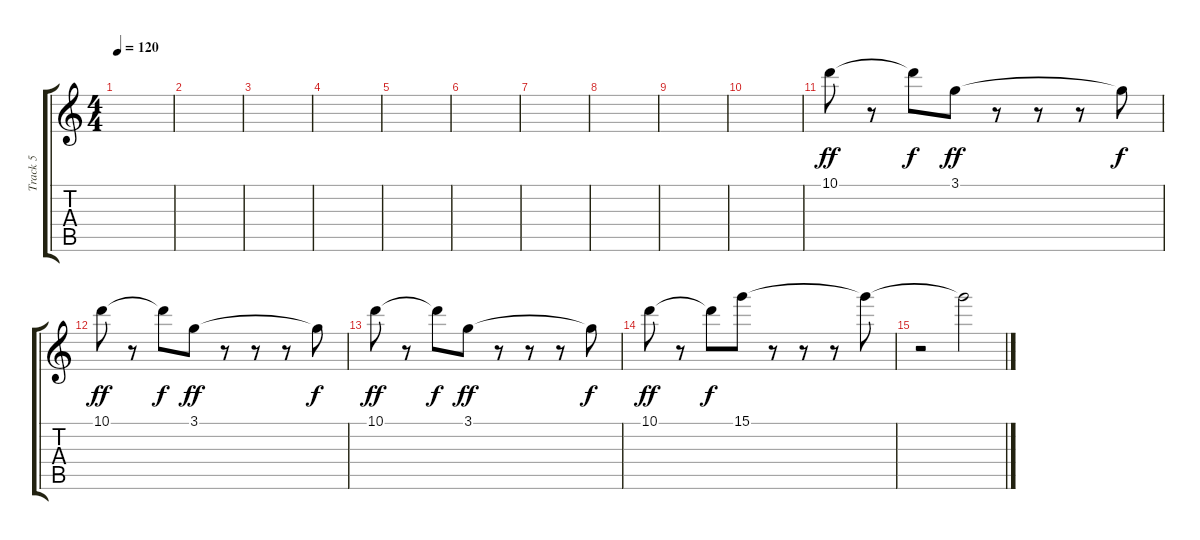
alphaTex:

\track ("Track 5" "Track 5") {instrument electricguitarjazz}
\staff {score tabs}
\tuning (E4 B3 G3 D3 A2 E2) {hide}
\ts (4 4)
\tempo 120
\clef g2
\ks c
|
|
|
|
|
|
|
|
|
|
10.1.8{dy ff} r.8 10.1{t}.8{dy f} 3.1.8{dy ff} r.8 r.8 r.8 3.1{t}.8{dy f} |
10.1.8{dy ff} r.8 10.1{t}.8{dy f} 3.1.8{dy ff} r.8 r.8 r.8 3.1{t}.8{dy f} |
10.1.8{dy ff} r.8 10.1{t}.8{dy f} 3.1.8{dy ff} r.8 r.8 r.8 3.1{t}.8{dy f} |
10.1.8{dy ff} r.8 10.1{t}.8{dy f} 15.1.8 r.8 r.8 r.8 15.1{t}.8 |
r.2 15.1{t}.2
